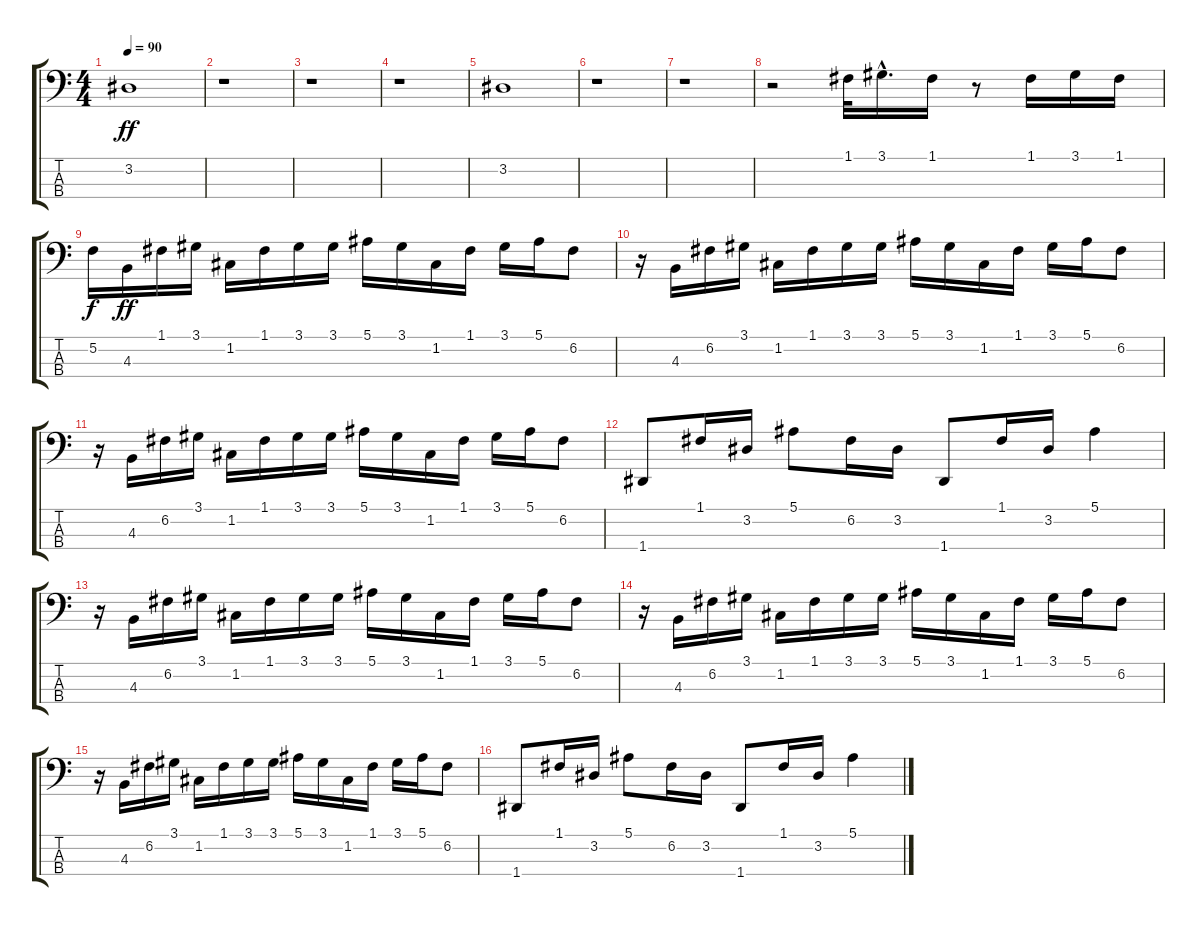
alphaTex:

\track "" {instrument synthbass2}
\staff {score tabs}
\tuning (F2 C2 G1 D1) {hide}
\ts (4 4)
\tempo 90
\clef f4
\ks c
3.2.1{dy ff} |
r.1 |
r.1 |
r.1 |
3.2.1 |
r.1 |
r.1 |
r.2 1.1.32 3.1{hac}.16{d} 1.1.16 r.8 1.1.16 3.1.16 1.1.16 |
5.2.16{dy f} 4.3.16{dy ff} 1.1.16 3.1.16 1.2.16 1.1.16 3.1.16 3.1.16 5.1.16 3.1.16 1.2.16 1.1.16 3.1.16 5.1.16 6.2.8 |
r.16 4.3.16 6.2.16 3.1.16 1.2.16 1.1.16 3.1.16 3.1.16 5.1.16 3.1.16 1.2.16 1.1.16 3.1.16 5.1.16 6.2.8 |
r.16 4.3.16 6.2.16 3.1.16 1.2.16 1.1.16 3.1.16 3.1.16 5.1.16 3.1.16 1.2.16 1.1.16 3.1.16 5.1.16 6.2.8 |
1.4.8 1.1.16 3.2.16 5.1.8 6.2.16 3.2.16 1.4.8 1.1.16 3.2.16 5.1.4 |
r.16 4.3.16 6.2.16 3.1.16 1.2.16 1.1.16 3.1.16 3.1.16 5.1.16 3.1.16 1.2.16 1.1.16 3.1.16 5.1.16 6.2.8 |
r.16 4.3.16 6.2.16 3.1.16 1.2.16 1.1.16 3.1.16 3.1.16 5.1.16 3.1.16 1.2.16 1.1.16 3.1.16 5.1.16 6.2.8 |
r.16 4.3.16 6.2.16 3.1.16 1.2.16 1.1.16 3.1.16 3.1.16 5.1.16 3.1.16 1.2.16 1.1.16 3.1.16 5.1.16 6.2.8 |
1.4.8 1.1.16 3.2.16 5.1.8 6.2.16 3.2.16 1.4.8 1.1.16 3.2.16 5.1.4
